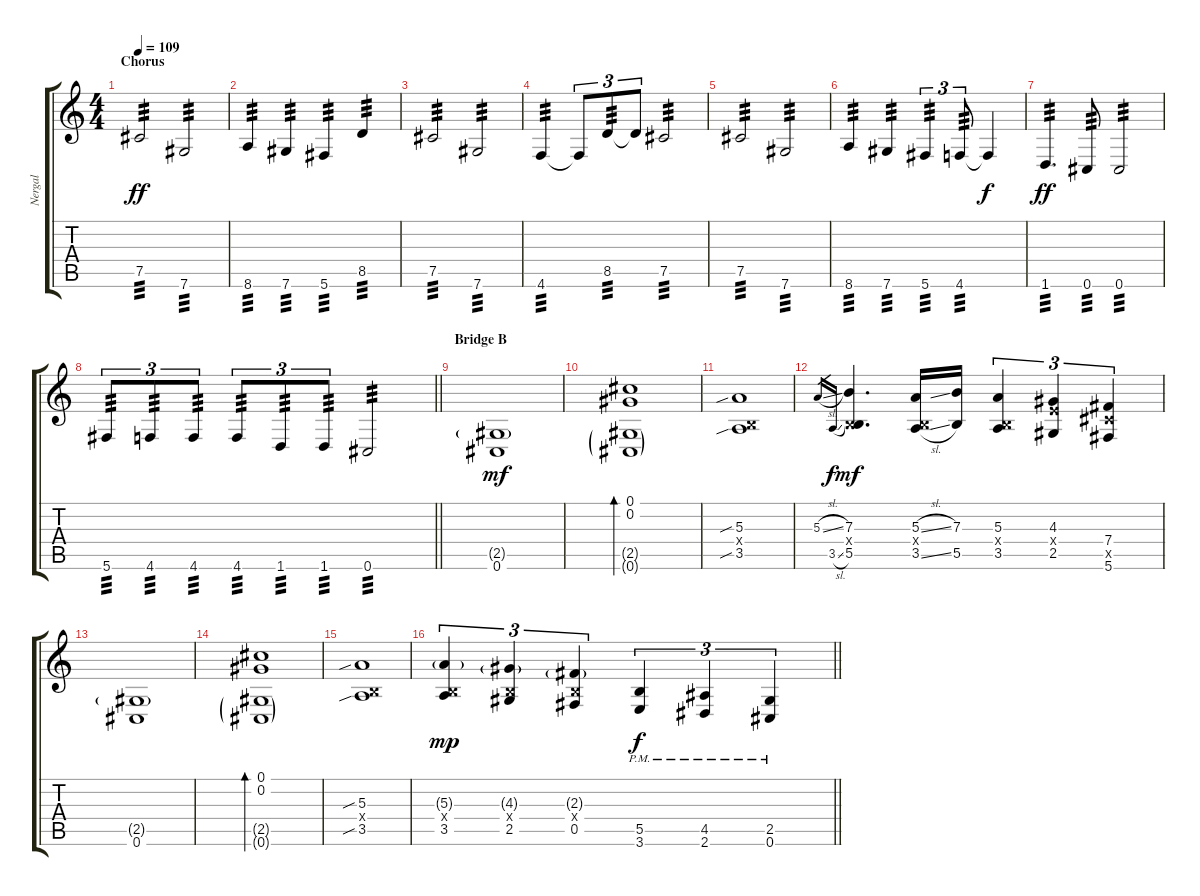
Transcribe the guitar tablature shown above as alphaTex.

\track ("Nergal " "Nergal ") {instrument distortionguitar}
\staff {score tabs}
\tuning (Db4 Ab3 E3 B2 Gb2 Db2) {hide}
\ts (4 4)
\section ("" "Chorus")
\tempo 109
\clef g2
\ks c
7.5.2{tp 3 dy ff} 7.6.2{tp 3} |
8.6.4{tp 3} 7.6.4{tp 3} 5.6.4{tp 3} 8.5.4{tp 3} |
7.5.2{tp 3} 7.6.2{tp 3} |
4.6.4{tp 3} 4.6{t}.8{tu (3 2)} 8.5.8{tu (3 2) tp 3} 8.5{t}.8{tu (3 2)} 7.5.2{tp 3} |
7.5.2{tp 3} 7.6.2{tp 3} |
8.6.4{tp 3} 7.6.4{tp 3} 5.6.4{tu (3 2) tp 3} 4.6.8{tu (3 2) tp 3} 4.6{t}.4{dy f} |
1.6.4{d tp 3 dy ff} 0.6.8{tp 3} 0.6.2{tp 3} |
\barLineRight lightlight
5.6.8{tu (3 2) tp 3} 4.6.8{tu (3 2) tp 3} 4.6.8{tu (3 2) tp 3} 4.6.8{tu (3 2) tp 3} 1.6.8{tu (3 2) tp 3} 1.6.8{tu (3 2) tp 3} 0.6.2{tp 3} |
\section ("" "Bridge B")
(2.5{g} 0.6).1{dy mf} |
(0.1 0.2 2.5{g} 0.6{g}).1{bd 240} |
(5.3{sib} 0.4{x} 3.5{sib}).1 |
5.3{sl}.16{gr} 3.5{sl}.16{gr dy f} (7.3 0.4{x} 5.5).4{d dy mf} (5.3{sl} 0.4{x} 3.5{sl}).16 (7.3 5.5).16 (5.3 0.4{x} 3.5).4{tu (3 2)} (4.3 5.4{x} 2.5).4{tu (3 2)} (7.4 7.5{x} 5.6).4{tu (3 2)} |
(2.5{g} 0.6).1 |
(0.1 0.2 2.5{g} 0.6{g}).1{bd 240} |
(5.3{sib} 0.4{x} 3.5{sib}).1 |
\barLineRight lightlight
(5.3{g} 0.4{x} 3.5).4{tu (3 2) dy mp} (4.3{g} 0.4{x} 2.5).4{tu (3 2)} (2.3{g} 0.4{x} 0.5).4{tu (3 2)} (5.5{pm} 3.6{pm}).4{tu (3 2) dy f} (4.5{pm} 2.6{pm}).4{tu (3 2)} (2.5{pm} 0.6{pm}).4{tu (3 2)}
